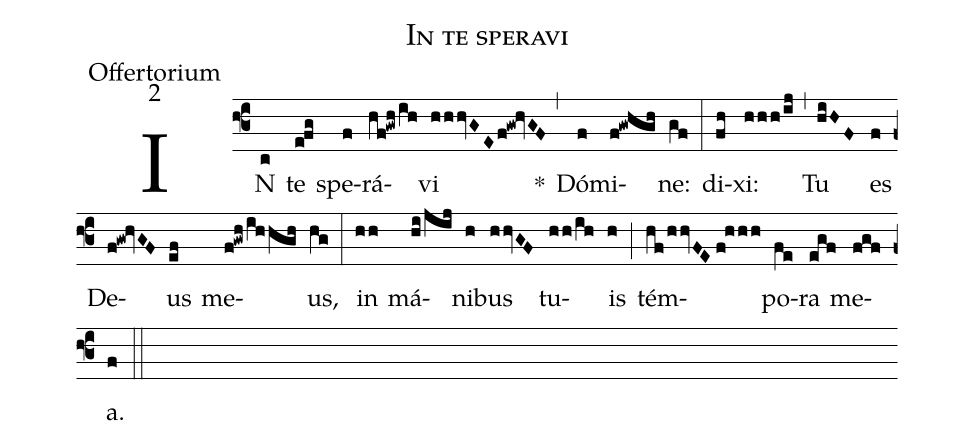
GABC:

name:In te speravi;
office-part:Offertorium;
mode:2;
%%
(f3) IN(c) te(e!fg) spe(f)rá(hf!gwh/ih)vi(hhhvGE/f!gw!hvGF) *(,) Dó(f)mi(f!gwhgh)ne:(gf) (:) di(fh)xi:(hhh/ij) (,) Tu(hiHF) es(f) De(f!gw!hvGF)us(ef) me(f!gwh/ihhgh)us,(hg) (:) in(hh) má(hi/jij)ni(h)bus(hhvGF) tu(hh/ih)is(h) (;) tém(hf/hhvFE//f!hhh)po(fe)ra(egf) me(fgf)a.(f) (::)
